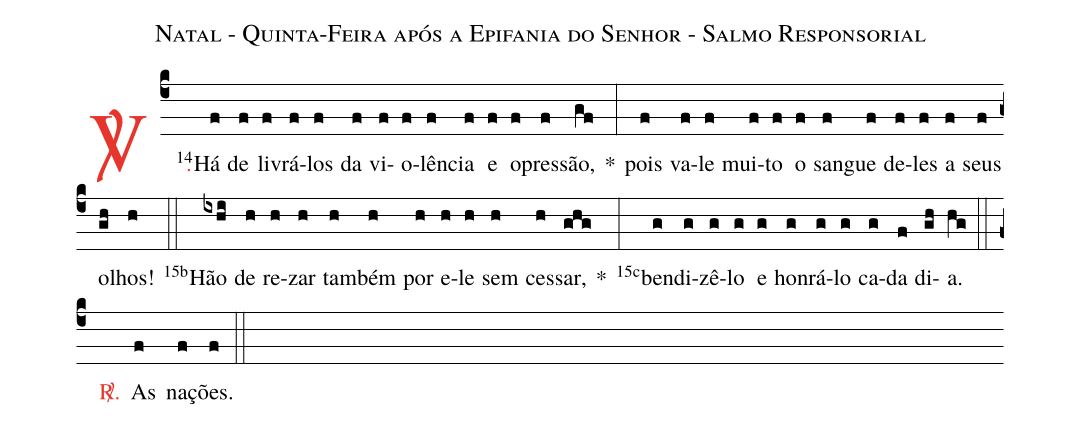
name: Natal - Quinta-Feira após a Epifania do Senhor - Salmo Responsorial;
%%
(c4)

<c><sp>V/</sp>.</c>() <v>\VSup{14}</v>Há(f) de(f) li(f)vrá-(f)los(f) da(f) vi(f)o(f)lên(f)cia(f) e(f) o(f)pres(f)são,(gf) *(:)
pois(f) va(f)le(f) mui(f)to(f) o(f) san(f)gue(f) de(f)les(f) a(f) seus(f) o(gh)lhos!(h)

(::)

<v>\VSup{15b}</v>Hão(ixhi) de(h) re(h)zar(h) tam(h)bém(h) por(h) e(h)le(h) sem(h) ces(h)sar,(ghg) *(:)
<v>\VSup{15c}</v>ben(g)di(g)zê-(g)lo(g) e(g) hon(g)rá-(g)lo(g) ca(g)da(f) di(gh)a.(hg)

(::)

<c><sp>R/</sp>.</c>() As(f) na(f)ções.(f)

(::)
